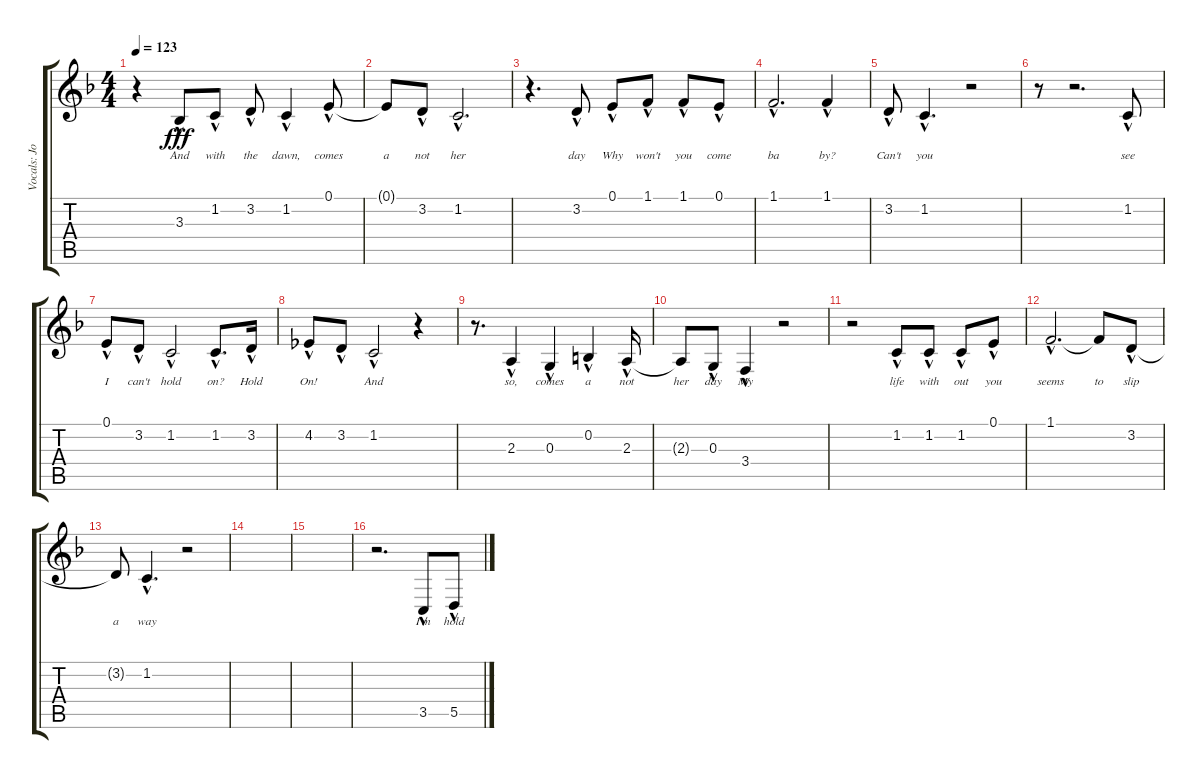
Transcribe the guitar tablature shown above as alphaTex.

\track ("Vocals: Jon" "Vocals: Jo") {instrument lead2sawtooth}
\staff {score tabs}
\tuning (E4 B3 G3 D3 A2 E2) {hide}
\ts (4 4)
\tempo 123
\clef g2
\ks f
r.4{dy fff} 3.3{hac}.8{lyrics (0 "And") lyrics (1 "") lyrics (2 "") lyrics (3 "") lyrics (4 "")} 1.2{hac}.8{lyrics (0 "with") lyrics (1 "") lyrics (2 "") lyrics (3 "") lyrics (4 "")} 3.2{hac}.8{lyrics (0 "the") lyrics (1 "") lyrics (2 "") lyrics (3 "") lyrics (4 "")} 1.2{hac}.4{lyrics (0 "dawn,") lyrics (1 "") lyrics (2 "") lyrics (3 "") lyrics (4 "")} 0.1{hac}.8{lyrics (0 "comes") lyrics (1 "") lyrics (2 "") lyrics (3 "") lyrics (4 "")} |
0.1{t}.8{lyrics (0 "a") lyrics (1 "") lyrics (2 "") lyrics (3 "") lyrics (4 "")} 3.2{hac}.8{lyrics (0 "not") lyrics (1 "") lyrics (2 "") lyrics (3 "") lyrics (4 "")} 1.2{hac}.2{d lyrics (0 "her") lyrics (1 "") lyrics (2 "") lyrics (3 "") lyrics (4 "")} |
r.4{d} 3.2{hac}.8{lyrics (0 "day") lyrics (1 "") lyrics (2 "") lyrics (3 "") lyrics (4 "")} 0.1{hac}.8{lyrics (0 "Why") lyrics (1 "") lyrics (2 "") lyrics (3 "") lyrics (4 "")} 1.1{hac}.8{lyrics (0 "won't") lyrics (1 "") lyrics (2 "") lyrics (3 "") lyrics (4 "")} 1.1{hac}.8{lyrics (0 "you") lyrics (1 "") lyrics (2 "") lyrics (3 "") lyrics (4 "")} 0.1{hac}.8{lyrics (0 "come") lyrics (1 "") lyrics (2 "") lyrics (3 "") lyrics (4 "")} |
1.1{hac}.2{d lyrics (0 "ba") lyrics (1 "") lyrics (2 "") lyrics (3 "") lyrics (4 "")} 1.1{hac}.4{lyrics (0 "by?") lyrics (1 "") lyrics (2 "") lyrics (3 "") lyrics (4 "")} |
3.2{hac}.8{lyrics (0 "Can't") lyrics (1 "") lyrics (2 "") lyrics (3 "") lyrics (4 "")} 1.2{hac}.4{d lyrics (0 "you") lyrics (1 "") lyrics (2 "") lyrics (3 "") lyrics (4 "")} r.2 |
r.8 r.2{d} 1.2{hac}.8{lyrics (0 "see") lyrics (1 "") lyrics (2 "") lyrics (3 "") lyrics (4 "")} |
0.1{hac}.8{lyrics (0 "I") lyrics (1 "") lyrics (2 "") lyrics (3 "") lyrics (4 "")} 3.2{hac}.8{lyrics (0 "can't") lyrics (1 "") lyrics (2 "") lyrics (3 "") lyrics (4 "")} 1.2{hac}.2{lyrics (0 "hold") lyrics (1 "") lyrics (2 "") lyrics (3 "") lyrics (4 "")} 1.2{hac}.8{d lyrics (0 "on?") lyrics (1 "") lyrics (2 "") lyrics (3 "") lyrics (4 "")} 3.2{hac}.16{lyrics (0 "Hold") lyrics (1 "") lyrics (2 "") lyrics (3 "") lyrics (4 "")} |
4.2{hac}.8{lyrics (0 "On!") lyrics (1 "") lyrics (2 "") lyrics (3 "") lyrics (4 "")} 3.2{hac}.8{lyrics (0 "") lyrics (1 "") lyrics (2 "") lyrics (3 "") lyrics (4 "")} 1.2{hac}.2{lyrics (0 "And") lyrics (1 "") lyrics (2 "") lyrics (3 "") lyrics (4 "")} r.4 |
r.8{d} 2.3{hac}.4{lyrics (0 "so,") lyrics (1 "") lyrics (2 "") lyrics (3 "") lyrics (4 "")} 0.3{hac}.4{lyrics (0 "comes") lyrics (1 "") lyrics (2 "") lyrics (3 "") lyrics (4 "")} 0.2{hac}.4{lyrics (0 "a") lyrics (1 "") lyrics (2 "") lyrics (3 "") lyrics (4 "")} 2.3{hac}.16{lyrics (0 "not") lyrics (1 "") lyrics (2 "") lyrics (3 "") lyrics (4 "")} |
2.3{t}.8{lyrics (0 "her") lyrics (1 "") lyrics (2 "") lyrics (3 "") lyrics (4 "")} 0.3{hac}.8{lyrics (0 "day") lyrics (1 "") lyrics (2 "") lyrics (3 "") lyrics (4 "")} 3.4{hac}.4{lyrics (0 "My") lyrics (1 "") lyrics (2 "") lyrics (3 "") lyrics (4 "")} r.2 |
r.2 1.2{hac}.8{lyrics (0 "life") lyrics (1 "") lyrics (2 "") lyrics (3 "") lyrics (4 "")} 1.2{hac}.8{lyrics (0 "with") lyrics (1 "") lyrics (2 "") lyrics (3 "") lyrics (4 "")} 1.2{hac}.8{lyrics (0 "out") lyrics (1 "") lyrics (2 "") lyrics (3 "") lyrics (4 "")} 0.1{hac}.8{lyrics (0 "you") lyrics (1 "") lyrics (2 "") lyrics (3 "") lyrics (4 "")} |
1.1{hac}.2{d lyrics (0 "seems") lyrics (1 "") lyrics (2 "") lyrics (3 "") lyrics (4 "")} 1.1{t}.8{lyrics (0 "to") lyrics (1 "") lyrics (2 "") lyrics (3 "") lyrics (4 "")} 3.2{hac}.8{lyrics (0 "slip") lyrics (1 "") lyrics (2 "") lyrics (3 "") lyrics (4 "")} |
3.2{t}.8{lyrics (0 "a") lyrics (1 "") lyrics (2 "") lyrics (3 "") lyrics (4 "")} 1.2{hac}.4{d lyrics (0 "way") lyrics (1 "") lyrics (2 "") lyrics (3 "") lyrics (4 "")} r.2 |
|
|
r.2{d} 3.5{hac}.8{lyrics (0 "I'm") lyrics (1 "") lyrics (2 "") lyrics (3 "") lyrics (4 "")} 5.5{hac}.8{lyrics (0 "hold") lyrics (1 "") lyrics (2 "") lyrics (3 "") lyrics (4 "")}
